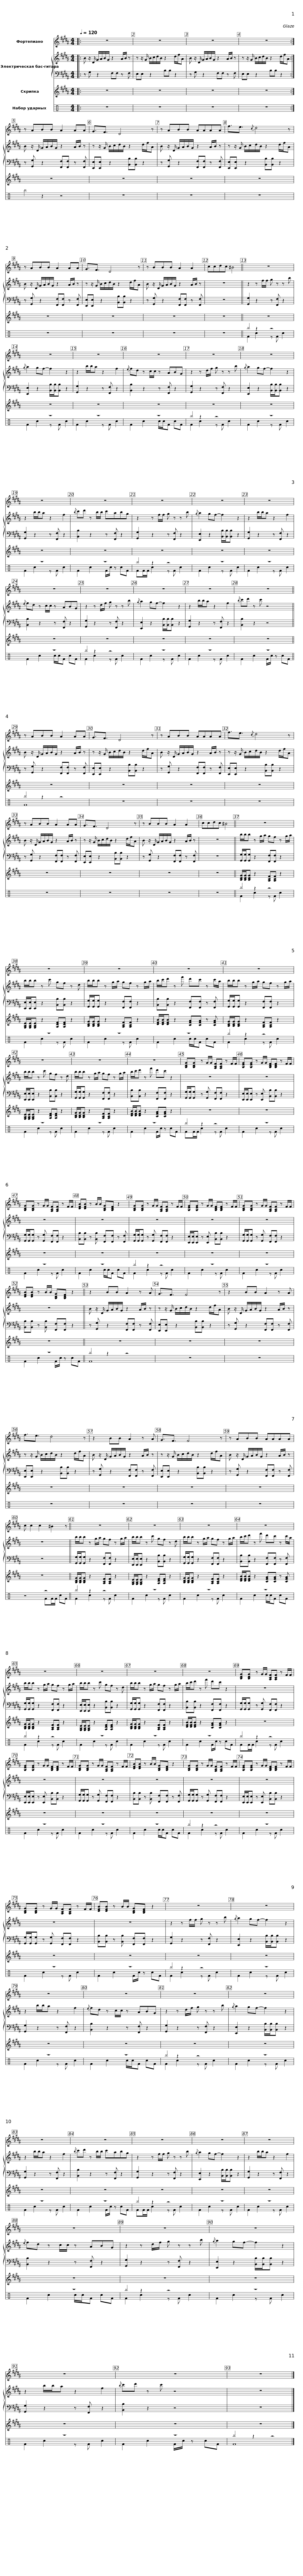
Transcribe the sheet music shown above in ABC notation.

X:1
%%score 1 { 2 | 3 } 4 ( 5 6 )
L:1/8
Q:1/4=120
M:4/4
I:linebreak $
K:B
V:1 treble
V:2 treble transpose=-12
V:3 bass transpose="-12 "
V:4 treble
V:5 perc
K:none
V:6 perc
K:none
V:1
|: z8 | z8 |$ z8 | z8 :| z ABB A2 AA |$ %5
 G3/2F3/2 D4 z | z ABB AAAA | f3/2e3/2{/c} d4 z |$ z ABB A2 AA | G3/2F3/2 D4 z | %10
 z BBB A2 A2 |$ ccdc ^B4 || z8 | z8 | z8 |$ %15
 z8 | z8 | z8 | z8 |$ z8 | %20
 z8 | z8 | z8 |$ z8 | z8 | %25
 z8 | z8 |$ z8 || z ABB A2 AA | G3/2F3/2 D4 z |$ %30
 z ABB AAAA | f3/2e3/2{/c} d4 z | z ABB A2 AA |$ G3/2F3/2 D4 z | z BBB A2 A2 | %35
 ccdc ^B4 ||$ z8 | z8 | z8 |$ z8 | %40
 z8 | z8 |$ z8 | z8 | [B,DG][B,DG] z G/G/ [A,CF][A,CF] z F/F/ |$ %45
 [B,EG][B,EG] z G/G/ [B,DF][B,DF] z F/F/ | [B,DG][B,DG] z G/G/ [A,CF][A,CF] z F/F/ | [DFB][DFB] z B/B/ [B,DG][B,DF] z2 |$ [B,DG][B,DG] z G/G/ [A,CF][A,CF] z F/F/ | [B,EG][B,EG] z G/G/ [B,DF][B,DF] z F/F/ | %50
 [B,DG][B,DG] z G/G/ [A,CF][A,CF] z F/F/ |$ [DFB][DFB] z B/B/ [B,DG][B,DF] z2 || z2 BB A2 z A | G3/2F3/2 F4 z |$ z2 BB A2 z A | %55
 f3/2e3/2 d4 z | z2 BB A2 z A |$ G3/2F3/2 F4 z | z ABB AAAA | c c2 c2 ^B2 z ||$ %60
 z8 | z8 | z8 |$ z8 | z8 | %65
 z8 |$ z8 | z8 | [B,DG][B,DG] z G/G/ [A,CF][A,CF] z F/F/ |$ [B,EG][B,EG] z G/G/ [B,DF][B,DF] z F/F/ | %70
 [B,DG][B,DG] z G/G/ [A,CF][A,CF] z F/F/ | [DFB][DFB] z B/B/ [B,DG][B,DF] z2 |$ [B,DG][B,DG] z G/G/ [A,CF][A,CF] z F/F/ | [B,EG][B,EG] z G/G/ [B,DF][B,DF] z F/F/ | [B,DG][B,DG] z G/G/ [A,CF][A,CF] z F/F/ |$ %75
 [DFB][DFB] z B/B/ [B,DG][B,DF] z2 | z8 | z8 | z8 |$ z8 | %80
 z8 | z8 | z8 |$ z8 | z8 | %85
 z8 | z8 |$ z8 | z8 | z8 | %90
 z8 |$ z8 | z8 |] %93
V:2
|: B z/ D/ G/A/B/G/ z2 A/B/ z | z z/ G/ B/c/d/B/ z2 d/f/A |$ B z/ D/ G/A/B/G/ z2 A/B/ z | z z/ G/ B/c/d/B/ z2 d/f/A :| B z/ D/ G/A/B/G/ z2 A/B/ z |$ %5
 z z/ G/ B/c/d/B/ z2 d/f/A | B z/ D/ G/A/B/G/ z2 A/B/ z | z z/ G/ B/c/d/B/ z2 d/f/A |$ B z/ D/ G/A/B/G/ z2 A/B/ z | z z/ G/ B/c/d/B/ z2 d/f/A | %10
 B z/ D/ G/A/B/G/ z2 A/B/ z |$ z8 || z2 z f/f/ g z z b |{/g} a2 gf- f2 z2 | z2 b/b/a z2 f2 |$ %15
{/e} fd z c/c/ z ABG | z2 z d/f/ g z z b |{/g} a2 gf- f2 z2 | z2 b/b/a z2 f2 |${/b} c'd' z b/b/ c'abg | %20
 z2 z f/f/ g z z b |{/g} a2 gf- f2 z2 | z2 b/b/a z2 f2 |${/e} fd z c/c/ z ABG | z2 z d/f/ g z z b | %25
{/g} a2 gf- f2 z2 | z2 b/b/a z2 f2 |${/b} c'd' z c' z4 || B z/ D/ G/A/B/G/ z2 A/B/ z | z z/ G/ B/c/d/B/ z2 d/f/A |$ %30
 B z/ D/ G/A/B/G/ z2 A/B/ z | z z/ G/ B/c/d/B/ z2 d/f/A | B z/ D/ G/A/B/G/ z2 A/B/ z |$ z z/ G/ B/c/d/B/ z2 d/f/A | B z/ D/ G/A/B/G/ z2 A/B/ z | %35
 z8 ||$ b/b/b z g/a/ gf z g/a/ | b/b/b z c' gf z d | b/b/b z g/a/ gf z g/a/ |$ b/c'/d' z f' d'c' z c'/a/ | %40
 b/b/b z g/a/ gf z g/a/ | b/b/b z c' gf z d |$ b/b/b z g/a/ gf z g/a/ | b/c'/d' z f' d'c' z2 | z8 |$ %45
 z8 | z8 | z8 |$ z8 | z8 | %50
 z8 |$ z8 || B z/ D/ G/A/B/G/ z2 A/B/ z | z z/ G/ B/c/d/B/ z2 d/f/A |$ B z/ D/ G/A/B/G/ z2 A/B/ z | %55
 z z/ G/ B/c/d/B/ z2 d/f/A | B z/ D/ G/A/B/G/ z2 A/B/ z |$ z z/ G/ B/c/d/B/ z2 d/f/A | B z/ D/ G/A/B/G/ z2 A/B/ z | z8 ||$ %60
 b/b/b z g/a/ gf z g/a/ | b/b/b z c' gf z d | b/b/b z g/a/ gf z g/a/ |$ b/c'/d' z f' d'c' z c'/a/ | b/b/b z g/a/ gf z g/a/ | %65
 b/b/b z c' gf z d |$ b/b/b z g/a/ gf z g/a/ | b/c'/d' z f' d'c' z2 | z8 |$ z8 | %70
 z8 | z8 |$ z8 | z8 | z8 |$ %75
 z8 | z2 z f/f/ g z z b |{/g} a2 gf- f2 z2 | z2 b/b/a z2 f2 |${/e} fd z c/c/ z ABG | %80
 z2 z d/f/ g z z b |{/g} a2 gf- f2 z2 | z2 b/b/a z2 f2 |${/b} c'd' z b/b/ c'abg | z2 z f/f/ g z z b | %85
{/g} a2 gf- f2 z2 | z2 b/b/a z2 f2 |${/e} fd z c/c/ z ABG | z2 z d/f/ g z z b |{/g} a2 gf- f2 z2 | %90
 z2 b/b/a z2 f2 |${/b} c'd' z c' z4 | z8 |] %93
V:3
|: z G, z2 F,F, z F, | E,E, z2 B,B, z2 |$ z G, z2 F,F, z F, | E,E, z2 B,B, z2 :| z [G,,G,] z2 [F,,F,][F,,F,] z [F,,F,] |$ %5
 [E,,E,][E,,E,] z2 [B,,B,][B,,B,] z2 | z [G,,G,] z2 [F,,F,][F,,F,] z [F,,F,] | [E,,E,][E,,E,] z2 [B,,B,][B,,B,] z2 |$ z [G,,G,] z2 [F,,F,][F,,F,] z [F,,F,] | [E,,E,][E,,E,] z2 [B,,B,][B,,B,] z2 | %10
 z [G,,G,] z2 [F,,F,][F,,F,] z [F,,F,] |$ z8 || [G,,G,]2 z2 z [F,,F,] z2 | [E,,E,]2 z2 [B,,B,]/[B,,B,]/[B,,B,] z2 | [G,,G,]2 z2 z [F,,F,] z2 |$ %15
 [B,,B,]2 z2 z [F,,F,] z2 | [G,,G,]2 z2 z [F,,F,] z2 | [E,,E,]2 z2 [B,,B,]/[B,,B,]/[B,,B,] z2 | [G,,G,]2 z2 z [F,,F,] z2 |$ [B,,B,]2 z2 z [F,,F,] z2 | %20
 [G,,G,]2 z2 z [F,,F,] z2 | [E,,E,]2 z2 [B,,B,]/[B,,B,]/[B,,B,] z2 | [G,,G,]2 z2 z [F,,F,] z2 |$ [B,,B,]2 z2 z [F,,F,] z2 | [G,,G,]2 z2 z [F,,F,] z2 | %25
 [E,,E,]2 z2 [B,,B,]/[B,,B,]/[B,,B,] z2 | [G,,G,]2 z2 z [F,,F,] z2 |$ [B,,B,]2 z2 z4 || z [G,,G,] z2 [F,,F,][F,,F,] z [F,,F,] | [E,,E,][E,,E,] z2 [B,,B,][B,,B,] z2 |$ %30
 z [G,,G,] z2 [F,,F,][F,,F,] z [F,,F,] | [E,,E,][E,,E,] z2 [B,,B,][B,,B,] z2 | z [G,,G,] z2 [F,,F,][F,,F,] z [F,,F,] |$ [E,,E,][E,,E,] z2 [B,,B,][B,,B,] z2 | z [G,,G,] z2 [F,,F,][F,,F,] z [F,,F,] | %35
 z8 ||$ [G,,G,]/[G,,G,]/[G,,G,] z2 [F,,F,][F,,F,] z2 | [E,,E,]/[E,,E,]/[E,,E,] z2 [B,,B,][B,,B,] z2 | [G,,G,]/[G,,G,]/[G,,G,] z2 [F,,F,][F,,F,] z2 |$ [B,,B,][B,,B,] z2 [F,,F,][F,,F,] z [F,,F,] | %40
 [G,,G,]/[G,,G,]/[G,,G,] z2 [F,,F,][F,,F,] z2 | [E,,E,]/[E,,E,]/[E,,E,] z2 [B,,B,][B,,B,] z2 |$ [G,,G,]/[G,,G,]/[G,,G,] z2 [F,,F,][F,,F,] z2 | [B,,B,][B,,B,] z2 [F,,F,][F,,F,] z2 | [G,,G,]/[G,,G,]/[G,,G,] z [G,,G,] [F,,F,][F,,F,] z2 |$ %45
 [E,,E,]/[E,,E,]/[E,,E,] z [E,,E,] [B,,B,][B,,B,] z2 | [G,,G,]/[G,,G,]/[G,,G,] z [G,,G,] [F,,F,][F,,F,] z2 | [B,,B,][B,,B,] z [B,,B,] [F,,F,][F,,F,] z [F,,F,] |$ [G,,G,]/[G,,G,]/[G,,G,] z [G,,G,] [F,,F,][F,,F,] z2 | [E,,E,]/[E,,E,]/[E,,E,] z [E,,E,] [B,,B,][B,,B,] z2 | %50
 [G,,G,]/[G,,G,]/[G,,G,] z [G,,G,] [F,,F,][F,,F,] z2 |$ [B,,B,][B,,B,] z [B,,B,] [F,,F,][F,,F,] z2 || z [G,,G,] z2 [F,,F,][F,,F,] z [F,,F,] | [E,,E,][E,,E,] z2 [B,,B,][B,,B,] z2 |$ z [G,,G,] z2 [F,,F,][F,,F,] z [F,,F,] | %55
 [E,,E,][E,,E,] z2 [B,,B,][B,,B,] z2 | z [G,,G,] z2 [F,,F,][F,,F,] z [F,,F,] |$ [E,,E,][E,,E,] z2 [B,,B,][B,,B,] z2 | z [G,,G,] z2 [F,,F,][F,,F,] z [F,,F,] | z8 ||$ %60
 [G,,G,]/[G,,G,]/[G,,G,] z2 [F,,F,][F,,F,] z2 | [E,,E,]/[E,,E,]/[E,,E,] z2 [B,,B,][B,,B,] z2 | [G,,G,]/[G,,G,]/[G,,G,] z2 [F,,F,][F,,F,] z2 |$ [B,,B,][B,,B,] z2 [F,,F,][F,,F,] z [F,,F,] | [G,,G,]/[G,,G,]/[G,,G,] z2 [F,,F,][F,,F,] z2 | %65
 [E,,E,]/[E,,E,]/[E,,E,] z2 [B,,B,][B,,B,] z2 |$ [G,,G,]/[G,,G,]/[G,,G,] z2 [F,,F,][F,,F,] z2 | [B,,B,][B,,B,] z2 [F,,F,][F,,F,] z2 | [G,,G,]/[G,,G,]/[G,,G,] z [G,,G,] [F,,F,][F,,F,] z2 |$ [E,,E,]/[E,,E,]/[E,,E,] z [E,,E,] [B,,B,][B,,B,] z2 | %70
 [G,,G,]/[G,,G,]/[G,,G,] z [G,,G,] [F,,F,][F,,F,] z2 | [B,,B,][B,,B,] z [B,,B,] [F,,F,][F,,F,] z [F,,F,] |$ [G,,G,]/[G,,G,]/[G,,G,] z [G,,G,] [F,,F,][F,,F,] z2 | [E,,E,]/[E,,E,]/[E,,E,] z [E,,E,] [B,,B,][B,,B,] z2 | [G,,G,]/[G,,G,]/[G,,G,] z [G,,G,] [F,,F,][F,,F,] z2 |$ %75
 [B,,B,][B,,B,] z [B,,B,] [F,,F,][F,,F,] z2 | [G,,G,]2 z2 z [F,,F,] z2 | [E,,E,]2 z2 [B,,B,]/[B,,B,]/[B,,B,] z2 | [G,,G,]2 z2 z [F,,F,] z2 |$ [B,,B,]2 z2 z [F,,F,] z2 | %80
 [G,,G,]2 z2 z [F,,F,] z2 | [E,,E,]2 z2 [B,,B,]/[B,,B,]/[B,,B,] z2 | [G,,G,]2 z2 z [F,,F,] z2 |$ [B,,B,]2 z2 z [F,,F,] z2 | [G,,G,]2 z2 z [F,,F,] z2 | %85
 [E,,E,]2 z2 [B,,B,]/[B,,B,]/[B,,B,] z2 | [G,,G,]2 z2 z [F,,F,] z2 |$ [B,,B,]2 z2 z [F,,F,] z2 | [G,,G,]2 z2 z [F,,F,] z2 | [E,,E,]2 z2 [B,,B,]/[B,,B,]/[B,,B,] z2 | %90
 [G,,G,]2 z2 z [F,,F,] z2 |$ [B,,B,]2 z2 z4 | z8 |] %93
V:4
|: z8 | z8 |$ z8 | z8 :| z8 |$ %5
 z8 | z8 | z8 |$ z8 | z8 | %10
 z8 |$ z8 || z8 | z8 | z8 |$ %15
 z8 | z8 | z8 | z8 |$ z8 | %20
 z8 | z8 | z8 |$ z8 | z8 | %25
 z8 | z8 |$ z8 || z8 | z8 |$ %30
 z8 | z8 | z8 |$ z8 | z8 | %35
 z8 ||$ [B,DG]/[B,DG]/[B,DG] z2 [A,CF][A,CF] z2 | [G,B,E]/[G,B,E]/[G,B,E] z2 [A,DF][A,DF] z2 | [B,DG]/[B,DG]/[B,DG] z2 [A,CF][A,CF] z2 |$ [DFB]/[DFB]/[DFB] z2 [CFA][CFA] z [CFA] | %40
 [B,DG]/[B,DG]/[B,DG] z2 [A,CF][A,CF] z2 | [G,B,E]/[G,B,E]/[G,B,E] z2 [A,DF][A,DF] z2 |$ [B,DG]/[B,DG]/[B,DG] z2 [A,CF][A,CF] z2 | [DFB]/[DFB]/[DFB] z2 [CFA][CFA] z2 | z8 |$ %45
 z8 | z8 | z8 |$ z8 | z8 | %50
 z8 |$ z8 || z8 | z8 |$ z8 | %55
 z8 | z8 |$ z8 | z8 | z8 ||$ %60
 [B,DG]/[B,DG]/[B,DG] z2 [A,CF][A,CF] z2 | [G,B,E]/[G,B,E]/[G,B,E] z2 [A,DF][A,DF] z2 | [B,DG]/[B,DG]/[B,DG] z2 [A,CF][A,CF] z2 |$ [DFB]/[DFB]/[DFB] z2 [CFA][CFA] z [CFA] | [B,DG]/[B,DG]/[B,DG] z2 [A,CF][A,CF] z2 | %65
 [G,B,E]/[G,B,E]/[G,B,E] z2 [A,DF][A,DF] z2 |$ [B,DG]/[B,DG]/[B,DG] z2 [A,CF][A,CF] z2 | [DFB]/[DFB]/[DFB] z2 [CFA][CFA] z2 | z8 |$ z8 | %70
 z8 | z8 |$ z8 | z8 | z8 |$ %75
 z8 | z8 | z8 | z8 |$ z8 | %80
 z8 | z8 | z8 |$ z8 | z8 | %85
 z8 | z8 |$ z8 | z8 | z8 | %90
 z8 |$ z8 | z8 |] %93
V:5
[K:C]|: z8 | z8 |$ z8 | z8 :| ^b2 z2 z4 |$ %5
 z8 | z8 | z8 |$ z8 | z8 | %10
 z8 |$ z8 || ^b2 z2 z4 | z8 | z8 |$ %15
 z8 | ^b2 z2 z4 | z8 | z8 |$ z8 | %20
 ^b2 z2 z4 | z8 | z8 |$ z8 | ^b2 z2 z4 | %25
 z8 | z8 |$ z8 || ^b2 z2 z4 | z8 |$ %30
 z8 | z8 | z8 |$ z8 | z8 | %35
 z8 ||$ ^b2 z2 z4 | z8 | z8 |$ z8 | %40
 ^b2 z2 z4 | z8 |$ z8 | z8 | ^b2 z2 z4 |$ %45
 z8 | z8 | z8 |$ ^b2 z2 z4 | z8 | %50
 z8 |$ z8 || ^b2 z2 z4 | z8 |$ z8 | %55
 z8 | z8 |$ z8 | z8 | z4 z4 ||$ %60
 ^b2 z2 z4 | z8 | z8 |$ z8 | ^b2 z2 z4 | %65
 z8 |$ z8 | z8 | ^b2 z2 z4 |$ z8 | %70
 z8 | z8 |$ ^b2 z2 z4 | z8 | z8 |$ %75
 z8 | ^b2 z2 z4 | z8 | z8 |$ z8 | %80
 ^b2 z2 z4 | z8 | z8 |$ z8 | ^b2 z2 z4 | %85
 z8 | z8 |$ z8 | ^b2 z2 z4 | z8 | %90
 z8 |$ z8 | ^b2 z2 z4 |] %93
V:6
[K:C]|: x8 | x8 |$ x8 | x8 :| x8 |$ %5
 x8 | x8 | x8 |$ x8 | x8 | %10
 x8 |$ x8 || F2 c2 z F c2 | F2 c2 z F c2 | F2 c2 z F c2 |$ %15
 F2 c2 c/c/F cF | F2 c2 z F c2 | F2 c2 z F c2 | F2 c2 z F c2 |$ F2 c2 F/c/ z cF | %20
 FF/F/ c2 z F c2 | F2 c2 z F c2 | F2 c2 z F c2 |$ F2 c2 c/c/F cF | F2 c2 z F c2 | %25
 F2 c2 z F c2 | F2 c2 z F c2 |$ F2 c2 F/c/ z cF || F8 | x8 |$ %30
 x8 | x8 | x8 |$ x8 | x8 | %35
 x8 ||$ F2 c2 z F c2 | F2 c2 z F c2 | F2 c2 z F c2 |$ F2 c2 c/c/F cF | %40
 F2 c2 z F c2 | F2 c2 z F c2 |$ F2 c2 z F c2 | F2 c2 F/c/ z cF | FF/F/ c2 z F c2 |$ %45
 F2 c2 z F c2 | F2 c2 z F c2 | F2 c2 c/c/F cF |$ F2 c2 z F c2 | F2 c2 z F c2 | %50
 F2 c2 z F c2 |$ F2 c2 F/c/ z cF || F8 | x8 |$ x8 | %55
 x8 | x8 |$ x8 | x8 | x4 FF/F/ cF ||$ %60
 F2 c2 z F c2 | F2 c2 z F c2 | F2 c2 z F c2 |$ F2 c2 c/c/F cF | F2 c2 z F c2 | %65
 F2 c2 z F c2 |$ F2 c2 z F c2 | F2 c2 F/c/ z cF | FF/F/ c2 z F c2 |$ F2 c2 z F c2 | %70
 F2 c2 z F c2 | F2 c2 c/c/F cF |$ F2 c2 z F c2 | F2 c2 z F c2 | F2 c2 z F c2 |$ %75
 F2 c2 F/c/ z cF | F2 c2 z F c2 | F2 c2 z F c2 | F2 c2 z F c2 |$ F2 c2 c/c/F cF | %80
 F2 c2 z F c2 | F2 c2 z F c2 | F2 c2 z F c2 |$ F2 c2 F/c/ z cF | FF/F/ c2 z F c2 | %85
 F2 c2 z F c2 | F2 c2 z F c2 |$ F2 c2 c/c/F cF | F2 c2 z F c2 | F2 c2 z F c2 | %90
 F2 c2 z F c2 |$ F2 c2 F/c/ z cF | F8 |] %93
